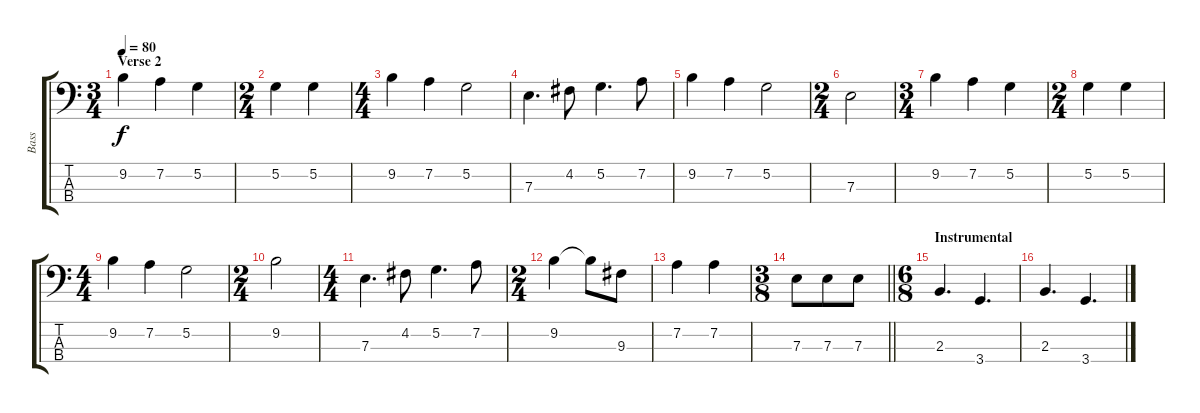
\track ("Bass" "Bass") {instrument electricbassfinger}
\staff {score tabs}
\tuning (G2 D2 A1 E1) {hide}
\ts (3 4)
\section ("" "Verse 2")
\tempo 80
\clef f4
\ks c
9.2.4{dy f} 7.2.4 5.2.4 |
\ts (2 4)
5.2.4 5.2.4 |
\ts (4 4)
9.2.4 7.2.4 5.2.2 |
7.3.4{d} 4.2.8 5.2.4{d} 7.2.8 |
9.2.4 7.2.4 5.2.2 |
\ts (2 4)
7.3.2 |
\ts (3 4)
9.2.4 7.2.4 5.2.4 |
\ts (2 4)
5.2.4 5.2.4 |
\ts (4 4)
9.2.4 7.2.4 5.2.2 |
\ts (2 4)
9.2.2 |
\ts (4 4)
7.3.4{d} 4.2.8 5.2.4{d} 7.2.8 |
\ts (2 4)
9.2.4 9.2{t}.8 9.3.8 |
7.2.4 7.2.4 |
\ts (3 8)
\barLineRight lightlight
7.3.8 7.3.8 7.3.8 |
\ts (6 8)
\section ("" "Instrumental")
2.3.4{d} 3.4.4{d} |
2.3.4{d} 3.4.4{d}
